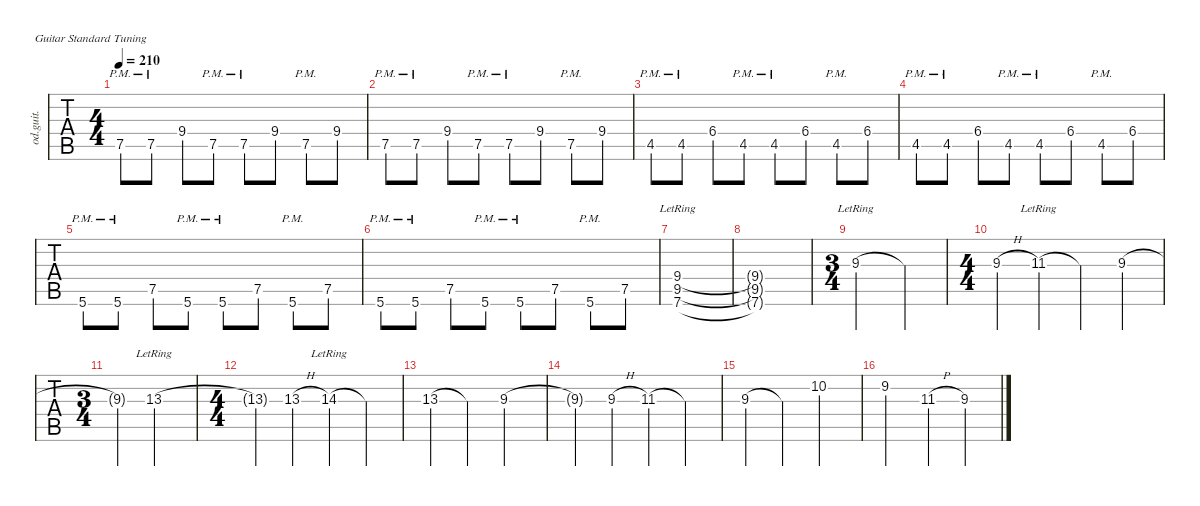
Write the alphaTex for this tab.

\defaultSystemsLayout 4
\hideDynamics
\bracketExtendMode nobrackets
\track ("guit1" "od.guit.") {instrument overdrivenguitar}
\staff {tabs}
\tuning (E4 B3 G3 D3 A2 E2)
\ts (4 4)
\tempo 210
\clef g2
\ks c
7.5{pm}.8{dy mf} 7.5{pm}.8 9.4.8 7.5{pm}.8 7.5{pm}.8 9.4.8 7.5{pm}.8 9.4.8 |
7.5{pm}.8 7.5{pm}.8 9.4.8 7.5{pm}.8 7.5{pm}.8 9.4.8 7.5{pm}.8 9.4.8 |
4.5{pm acc #}.8 4.5{pm acc #}.8 6.4{acc #}.8 4.5{pm acc #}.8 4.5{pm acc #}.8 6.4{acc #}.8 4.5{pm acc #}.8 6.4{acc #}.8 |
4.5{pm acc #}.8 4.5{pm acc #}.8 6.4{acc #}.8 4.5{pm acc #}.8 4.5{pm acc #}.8 6.4{acc #}.8 4.5{pm acc #}.8 6.4{acc #}.8 |
5.6{pm}.8 5.6{pm}.8 7.5.8 5.6{pm}.8 5.6{pm}.8 7.5.8 5.6{pm}.8 7.5.8 |
5.6{pm}.8 5.6{pm}.8 7.5.8 5.6{pm}.8 5.6{pm}.8 7.5.8 5.6{pm}.8 7.5.8 |
(7.6{lr} 9.5{acc #} 9.4).1 |
(7.6{t} 9.5{t acc #} 9.4{t}).1 |
\ts (3 4)
\beaming (8 2 2 2)
9.3{lr}.2 9.3{t}.4 |
\ts (4 4)
\beaming (8 2 2 2 2)
9.3{h}.4 11.3{lr acc #}.4 11.3{t acc #}.4 9.3.4 |
\ts (3 4)
\beaming (8 2 2 2)
9.3{t}.4 13.3{lr acc #}.2 |
\ts (4 4)
\beaming (8 2 2 2 2)
13.3{t acc #}.4 13.3{h acc #}.4 14.3{lr}.4 14.3{t}.4 |
13.3{acc #}.4 13.3{t acc #}.4 9.3.2 |
9.3{t}.4 9.3{h}.4 11.3{acc #}.4 11.3{t acc #}.4 |
9.3.4 9.3{t}.4 10.2.2 |
9.2{acc #}.2 11.3{h acc #}.4 9.3.4
